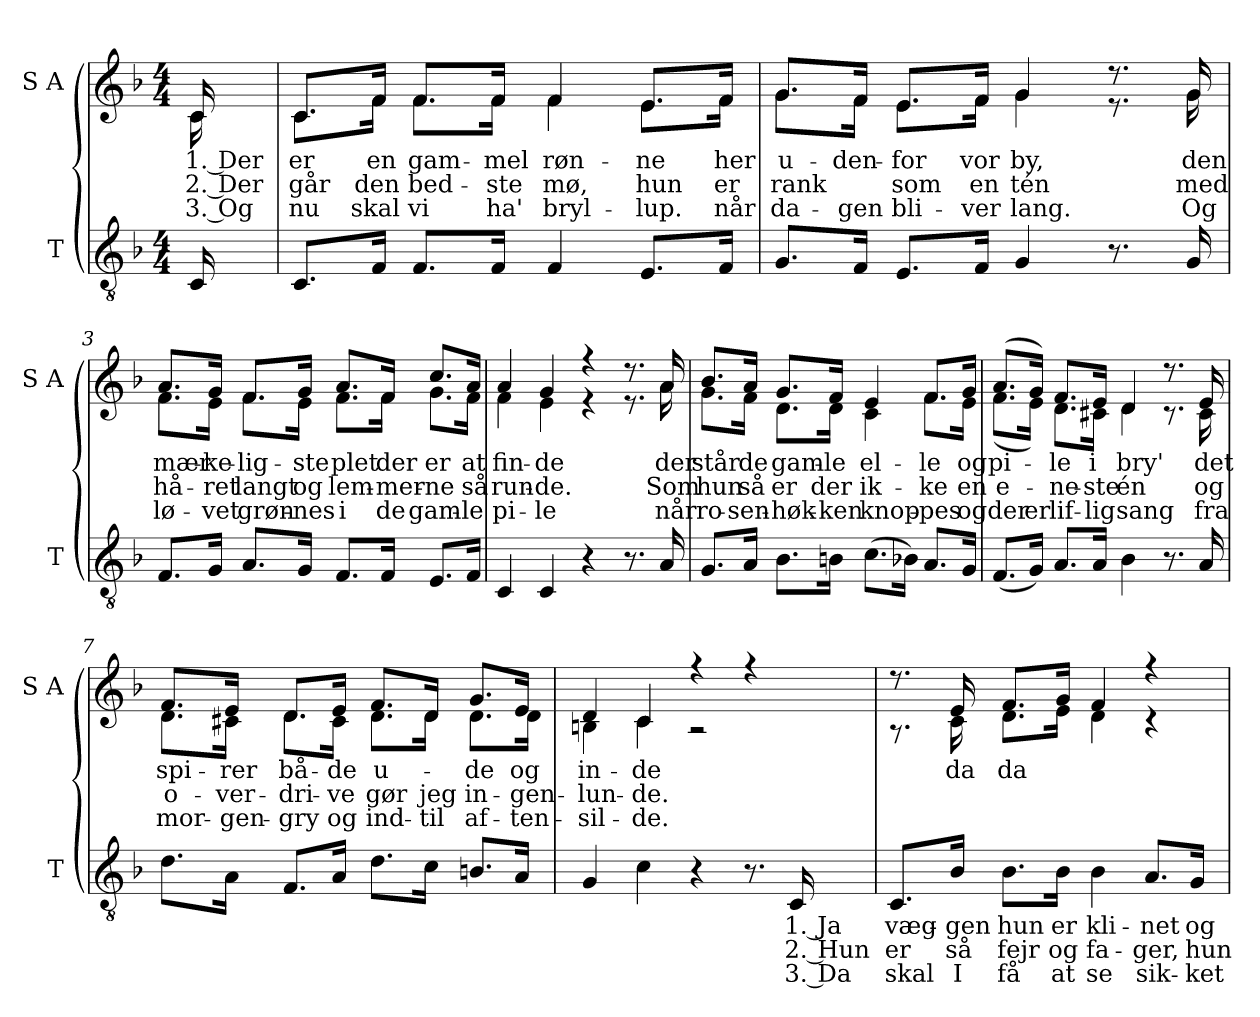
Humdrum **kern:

**kern	**text	**text	**text	**kern	**text	**text	**text
*part2	*part2	*part2	*part2	*part1	*part1	*part1	*part1
*staff2	*staff2	*staff2	*staff2	*staff1	*staff1	*staff1	*staff1
*I"T	*	*	*	*I"S A	*	*	*
*I'T	*	*	*	*I'S A	*	*	*
*clefGv2	*	*	*	*clefG2	*	*	*
*k[b-]	*	*	*	*k[b-]	*	*	*
*M4/4	*	*	*	*M4/4	*	*	*
*MM120	*	*	*	*MM120	*	*	*
=	=	=	=	=	=	=	=
*	*	*	*	*^	*	*	*
!	!	!	!	!	!	!LO:LY:b	!LO:LY:b	!LO:LY:b
16C/	.	.	.	16c/	16c\	1. Der	2. Der	3. Og
=1	=1	=1	=1	=1	=1	=1	=1	=1
!	!	!	!	!	!	!LO:LY:b	!LO:LY:b	!LO:LY:b
8.C/L	.	.	.	8.c/L	8.c\L	er	går	nu
!	!	!	!	!	!	!LO:LY:b	!LO:LY:b	!LO:LY:b
16F/Jk	.	.	.	16f/Jk	16f\Jk	en	den	skal
!	!	!	!	!	!	!LO:LY:b	!LO:LY:b	!LO:LY:b
8.F/L	.	.	.	8.f/L	8.f\L	gam-	bed-	vi
!	!	!	!	!	!	!LO:LY:b	!LO:LY:b	!LO:LY:b
16F/Jk	.	.	.	16f/Jk	16f\Jk	-mel	-ste	ha'
!	!	!	!	!	!	!LO:LY:b	!LO:LY:b	!LO:LY:b
4F/	.	.	.	4f/	4f\	røn-	mø,	bryl-
!	!	!	!	!	!	!LO:LY:b	!LO:LY:b	!LO:LY:b
8.E/L	.	.	.	8.e/L	8.e\L	-ne	hun	-lup.
!	!	!	!	!	!	!LO:LY:b	!LO:LY:b	!LO:LY:b
16F/Jk	.	.	.	16f/Jk	16f\Jk	her	er	når
=2	=2	=2	=2	=2	=2	=2	=2	=2
!	!	!	!	!	!	!LO:LY:b	!LO:LY:b	!LO:LY:b
8.G/L	.	.	.	8.g/L	8.g\L	u-	rank	da-
!	!	!	!	!	!	!LO:LY:b	!	!LO:LY:b
16F/Jk	.	.	.	16f/Jk	16f\Jk	-den-	.	-gen
!	!	!	!	!	!	!LO:LY:b	!LO:LY:b	!LO:LY:b
8.E/L	.	.	.	8.e/L	8.e\L	-for	som	bli-
!	!	!	!	!	!	!LO:LY:b	!LO:LY:b	!LO:LY:b
16F/Jk	.	.	.	16f/Jk	16f\Jk	vor	en	-ver
!	!	!	!	!	!	!LO:LY:b	!LO:LY:b	!LO:LY:b
4G/	.	.	.	4g/	4g\	by,	tén	lang.
8.r	.	.	.	8.r	8.r	.	.	.
!	!	!	!	!	!	!LO:LY:b	!LO:LY:b	!LO:LY:b
16G/	.	.	.	16g/	16g\	den	med	Og
!!LO:LB:g=z	!!
=3	=3	=3	=3	=3	=3	=3	=3	=3
!	!	!	!	!	!	!LO:LY:b	!LO:LY:b	!LO:LY:b
8.F/L	.	.	.	8.a/L	8.f\L	mær-	hå-	lø-
!	!	!	!	!	!	!LO:LY:b	!LO:LY:b	!LO:LY:b
16G/Jk	.	.	.	16g/Jk	16e\Jk	-ke-	-ret	-vet
!	!	!	!	!	!	!LO:LY:b	!LO:LY:b	!LO:LY:b
8.A/L	.	.	.	8.f/L	8.f\L	-lig-	langt	grøn-
!	!	!	!	!	!	!LO:LY:b	!LO:LY:b	!LO:LY:b
16G/Jk	.	.	.	16g/Jk	16e\Jk	-ste	og	-nes
!	!	!	!	!	!	!LO:LY:b	!LO:LY:b	!LO:LY:b
8.F/L	.	.	.	8.a/L	8.f\L	plet	lem-	i
!	!	!	!	!	!	!LO:LY:b	!LO:LY:b	!LO:LY:b
16F/Jk	.	.	.	16f/Jk	16f\Jk	der	-mer-	de
!	!	!	!	!	!	!LO:LY:b	!LO:LY:b	!LO:LY:b
8.E/L	.	.	.	8.cc/L	8.g\L	er	-ne	gam-
!	!	!	!	!	!	!LO:LY:b	!LO:LY:b	!LO:LY:b
16F/Jk	.	.	.	16a/Jk	16f\Jk	at	så	-le
=4	=4	=4	=4	=4	=4	=4	=4	=4
!	!	!	!	!	!	!LO:LY:b	!LO:LY:b	!LO:LY:b
4C/	.	.	.	4a/	4f\	fin-	run-	pi-
!	!	!	!	!	!	!LO:LY:b	!LO:LY:b	!LO:LY:b
4C/	.	.	.	4g/	4e\	-de	-de.	-le
4r	.	.	.	4r	4r	.	.	.
8.r	.	.	.	8.r	8.r	.	.	.
!	!	!	!	!	!	!LO:LY:b	!LO:LY:b	!LO:LY:b
16A/	.	.	.	16a/	16a\	der	Som	når
=5	=5	=5	=5	=5	=5	=5	=5	=5
!	!	!	!	!	!	!LO:LY:b	!LO:LY:b	!LO:LY:b
8.G/L	.	.	.	8.b-/L	8.g\L	står	hun	ro-
!	!	!	!	!	!	!LO:LY:b	!LO:LY:b	!LO:LY:b
16A/Jk	.	.	.	16a/Jk	16f\Jk	de	så	-sen-
!	!	!	!	!	!	!LO:LY:b	!LO:LY:b	!LO:LY:b
8.B-\L	.	.	.	8.g/L	8.d\L	gam-	er	-høk-
!	!	!	!	!	!	!LO:LY:b	!LO:LY:b	!LO:LY:b
16Bn\Jk	.	.	.	16f/Jk	16d\Jk	-le	der	-ken
!	!	!	!	!	!	!LO:LY:b	!LO:LY:b	!LO:LY:b
(>8.c\L	.	.	.	4e/	4c\	el-	ik-	knop-
16B-X\Jk)	.	.	.	.	.	.	.	.
!	!	!	!	!	!	!LO:LY:b	!LO:LY:b	!LO:LY:b
8.A/L	.	.	.	8.f/L	8.f\L	-le	-ke	-pes
!	!	!	!	!	!	!LO:LY:b	!LO:LY:b	!LO:LY:b
16G/Jk	.	.	.	16g/Jk	16e\Jk	og	en	og
!!LO:LB:g=z	!!
=6	=6	=6	=6	=6	=6	=6	=6	=6
!	!	!	!	!	!	!LO:LY:b	!LO:LY:b	!LO:LY:b
(<8.F/L	.	.	.	(>8.a/L	(<8.f\L	pi-	e-	der
!	!	!	!	!	!	!	!	!LO:LY:b
16G/Jk)	.	.	.	16g/Jk)	16e\Jk)	.	.	er
!	!	!	!	!	!	!LO:LY:b	!LO:LY:b	!LO:LY:b
8.A/L	.	.	.	8.f/L	8.d\L	-le	-ne-	lif-
!	!	!	!	!	!	!LO:LY:b	!LO:LY:b	!LO:LY:b
16A/Jk	.	.	.	16e/Jk	16c#X\Jk	i	-ste	-lig
!	!	!	!	!	!	!LO:LY:b	!LO:LY:b	!LO:LY:b
4B-\	.	.	.	4d/	4d\	bry'	én	sang
8.r	.	.	.	8.r	8.r	.	.	.
!	!	!	!	!	!	!LO:LY:b	!LO:LY:b	!LO:LY:b
16A/	.	.	.	16e/	16c#\	det	og	fra
=7	=7	=7	=7	=7	=7	=7	=7	=7
!	!	!	!	!	!	!LO:LY:b	!LO:LY:b	!LO:LY:b
8.d\L	.	.	.	8.f/L	8.d\L	spi-	o-	mor-
!	!	!	!	!	!	!LO:LY:b	!LO:LY:b	!LO:LY:b
16A\Jk	.	.	.	16e/Jk	16c#X\Jk	-rer	-ver-	-gen-
!	!	!	!	!	!	!LO:LY:b	!LO:LY:b	!LO:LY:b
8.F/L	.	.	.	8.d/L	8.d\L	bå-	-dri-	-gry
!	!	!	!	!	!	!LO:LY:b	!LO:LY:b	!LO:LY:b
16A/Jk	.	.	.	16e/Jk	16c#\Jk	-de	-ve	og
!	!	!	!	!	!	!LO:LY:b	!LO:LY:b	!LO:LY:b
8.d\L	.	.	.	8.f/L	8.d\L	u-	gør	ind-
!	!	!	!	!	!	!	!LO:LY:b	!LO:LY:b
16c\Jk	.	.	.	16d/Jk	16d\Jk	.	jeg	-til
!	!	!	!	!	!	!LO:LY:b	!LO:LY:b	!LO:LY:b
8.Bn/L	.	.	.	8.g/L	8.d\L	-de	in-	af-
!	!	!	!	!	!	!LO:LY:b	!LO:LY:b	!LO:LY:b
16A/Jk	.	.	.	16e/Jk	16d\Jk	og	-gen-	-ten-
=8	=8	=8	=8	=8	=8	=8	=8	=8
!	!	!	!	!	!	!LO:LY:b	!LO:LY:b	!LO:LY:b
4G/	.	.	.	4d/	4Bn\	in-	-lun-	-sil-
!	!	!	!	!	!	!LO:LY:b	!LO:LY:b	!LO:LY:b
4c\	.	.	.	4c/	4c\	-de	-de.	-de.
4r	.	.	.	4r	2r	.	.	.
8.r	.	.	.	4r	.	.	.	.
!	!LO:LY:b	!LO:LY:b	!LO:LY:b	!	!	!	!	!
16C/	1. Ja	2. Hun	3. Da	.	.	.	.	.
!!LO:LB:g=z	!!
=9	=9	=9	=9	=9	=9	=9	=9	=9
!	!LO:LY:b	!LO:LY:b	!LO:LY:b	!	!	!	!	!
8.C/L	væg-	er	skal	8.r	8.r	.	.	.
!	!LO:LY:b	!LO:LY:b	!LO:LY:b	!	!	!LO:LY:b	!	!
16B-/Jk	-gen	så	I	16e/	16c\	da	.	.
!	!LO:LY:b	!LO:LY:b	!LO:LY:b	!	!	!LO:LY:b	!	!
8.B-\L	hun	fejr	få	8.f/L	8.d\L	da	.	.
!	!LO:LY:b	!LO:LY:b	!LO:LY:b	!	!	!	!	!
16B-\Jk	er	og	at	16g/Jk	16e\Jk	.	.	.
!	!LO:LY:b	!LO:LY:b	!LO:LY:b	!	!	!	!	!
4B-\	kli-	fa-	se	4f/	4d\	.	.	.
!	!LO:LY:b	!LO:LY:b	!LO:LY:b	!	!	!	!	!
8.A/L	-net	-ger,	sik-	4r	4r	.	.	.
!	!LO:LY:b	!LO:LY:b	!LO:LY:b	!	!	!	!	!
16G/Jk	og	hun	-ket	.	.	.	.	.
*	*	*	*	*v	*v	*	*	*
=	=	=	=	=	=	=	=
*-	*-	*-	*-	*-	*-	*-	*-
